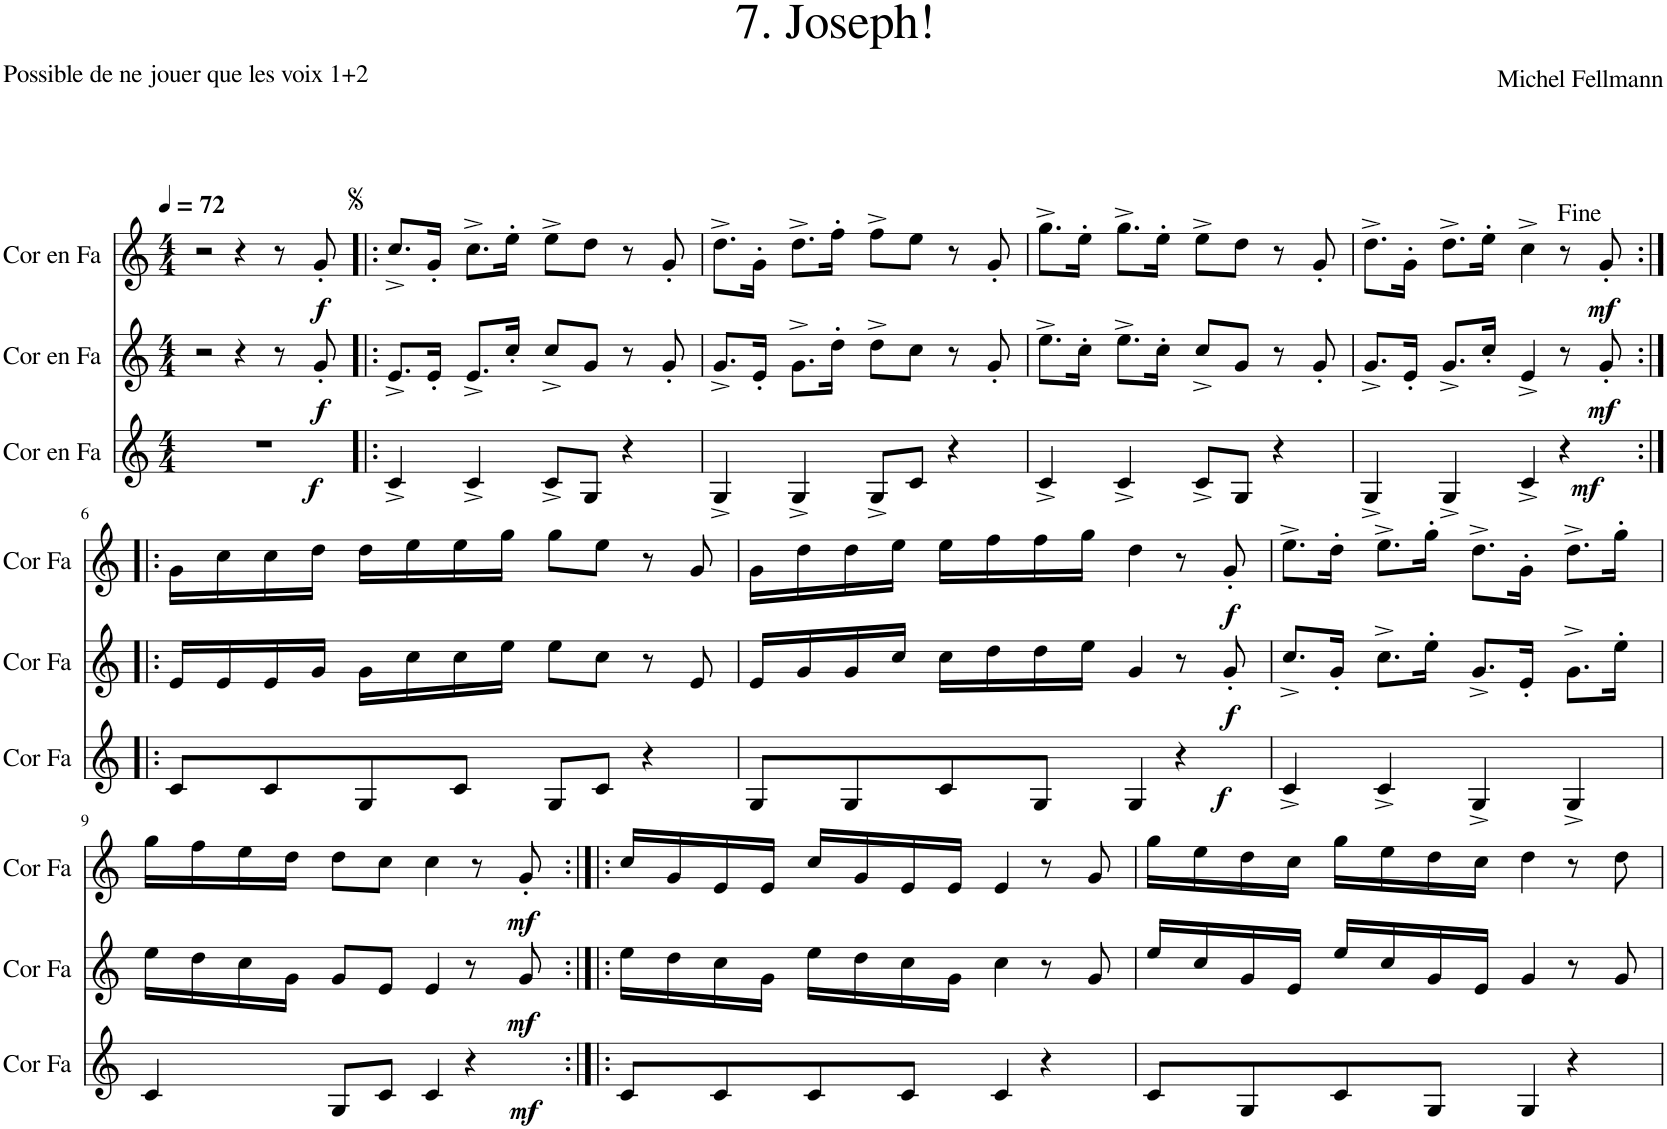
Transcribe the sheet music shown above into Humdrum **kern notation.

**kern	**dynam	**kern	**dynam	**kern	**dynam
*part3	*part3	*part2	*part2	*part1	*part1
*staff3	*staff3	*staff2	*staff2	*staff1	*staff1
*I"Cor en Fa	*	*I"Cor en Fa	*	*I"Cor en Fa	*
*I'Cor Fa	*	*I'Cor Fa	*	*I'Cor Fa	*
*clefG2	*	*clefG2	*	*clefG2	*
*Trd4c7	*	*Trd4c7	*	*Trd4c7	*
*k[]	*	*k[]	*	*k[]	*
*M4/4	*	*M4/4	*	*M4/4	*
*MM72	*	*MM72	*	*MM72	*
=1	=1	=1	=1	=1	=1
!	!LO:DY:b	!	!	!	!
1r	f	2r	.	2r	.
.	.	4r	.	4r	.
.	.	8r	.	8r	.
!	!	!	!LO:DY:b	!	!LO:DY:b
.	.	8g'/	f	8g'/	f
=2!|:	=2!|:	=2!|:	=2!|:	=2!|:	=2!|:
4c^/	.	8.e^/L	.	8.cc^/L	.
.	.	16e'/Jk	.	16g'/Jk	.
4c^/	.	8.e^/L	.	8.cc^\L	.
.	.	16cc'/Jk	.	16ee'\Jk	.
8c^/L	.	8cc^/L	.	8ee^\L	.
8G/J	.	8g/J	.	8dd\J	.
4r	.	8r	.	8r	.
.	.	8g'/	.	8g'/	.
=3	=3	=3	=3	=3	=3
4G^/	.	8.g^/L	.	8.dd^\L	.
.	.	16e'/Jk	.	16g'\Jk	.
4G^/	.	8.g^\L	.	8.dd^\L	.
.	.	16dd'\Jk	.	16ff'\Jk	.
8G^/L	.	8dd^\L	.	8ff^\L	.
8c/J	.	8cc\J	.	8ee\J	.
4r	.	8r	.	8r	.
.	.	8g'/	.	8g'/	.
=4	=4	=4	=4	=4	=4
4c^/	.	8.ee^\L	.	8.gg^\L	.
.	.	16cc'\Jk	.	16ee'\Jk	.
4c^/	.	8.ee^\L	.	8.gg^\L	.
.	.	16cc'\Jk	.	16ee'\Jk	.
8c^/L	.	8cc^/L	.	8ee^\L	.
8G/J	.	8g/J	.	8dd\J	.
4r	.	8r	.	8r	.
.	.	8g'/	.	8g'/	.
=5	=5	=5	=5	=5	=5
4G^/	.	8.g^/L	.	8.dd^\L	.
.	.	16e'/Jk	.	16g'\Jk	.
4G^/	.	8.g^/L	.	8.dd^\L	.
.	.	16cc'/Jk	.	16ee'\Jk	.
4c^/	.	4e^/	.	4cc^\	.
!	!LO:DY:b	!	!	!	!
4r	mf	8r	.	8r	.
!	!	!	!LO:DY:b	!	!LO:DY:b
.	.	8g'/	mf	8g'/	mf
!!LO:LB:g=z
=6:|!|:	=6:|!|:	=6:|!|:	=6:|!|:	=6:|!|:	=6:|!|:
8c/L	.	16e/LL	.	16g\LL	.
.	.	16e/	.	16cc\	.
8c/	.	16e/	.	16cc\	.
.	.	16g/JJ	.	16dd\JJ	.
8G/	.	16g\LL	.	16dd\LL	.
.	.	16cc\	.	16ee\	.
8c/J	.	16cc\	.	16ee\	.
.	.	16ee\JJ	.	16gg\JJ	.
8G/L	.	8ee\L	.	8gg\L	.
8c/J	.	8cc\J	.	8ee\J	.
4r	.	8r	.	8r	.
.	.	8e/	.	8g/	.
=7	=7	=7	=7	=7	=7
8G/L	.	16e/LL	.	16g\LL	.
.	.	16g/	.	16dd\	.
8G/	.	16g/	.	16dd\	.
.	.	16cc/JJ	.	16ee\JJ	.
8c/	.	16cc\LL	.	16ee\LL	.
.	.	16dd\	.	16ff\	.
8G/J	.	16dd\	.	16ff\	.
.	.	16ee\JJ	.	16gg\JJ	.
4G/	.	4g/	.	4dd\	.
!	!LO:DY:b	!	!	!	!
4r	f	8r	.	8r	.
!	!	!	!LO:DY:b	!	!LO:DY:b
.	.	8g'/	f	8g'/	f
=8	=8	=8	=8	=8	=8
4c^/	.	8.cc^/L	.	8.ee^\L	.
.	.	16g'/Jk	.	16dd'\Jk	.
4c^/	.	8.cc^\L	.	8.ee^\L	.
.	.	16ee'\Jk	.	16gg'\Jk	.
4G^/	.	8.g^/L	.	8.dd^\L	.
.	.	16e'/Jk	.	16g'\Jk	.
4G^/	.	8.g^\L	.	8.dd^\L	.
.	.	16ee'\Jk	.	16gg'\Jk	.
!!LO:LB:g=z
=9	=9	=9	=9	=9	=9
4c/	.	16ee\LL	.	16gg\LL	.
.	.	16dd\	.	16ff\	.
.	.	16cc\	.	16ee\	.
.	.	16g\JJ	.	16dd\JJ	.
8G/L	.	8g/L	.	8dd\L	.
8c/J	.	8e/J	.	8cc\J	.
4c/	.	4e/	.	4cc\	.
!	!LO:DY:b	!	!	!	!
4r	mf	8r	.	8r	.
!	!	!	!LO:DY:b	!	!LO:DY:b
.	.	8g/	mf	8g'/	mf
=10:|!|:	=10:|!|:	=10:|!|:	=10:|!|:	=10:|!|:	=10:|!|:
8c/L	.	16ee\LL	.	16cc/LL	.
.	.	16dd\	.	16g/	.
8c/	.	16cc\	.	16e/	.
.	.	16g\JJ	.	16e/JJ	.
8c/	.	16ee\LL	.	16cc/LL	.
.	.	16dd\	.	16g/	.
8c/J	.	16cc\	.	16e/	.
.	.	16g\JJ	.	16e/JJ	.
4c/	.	4cc\	.	4e/	.
4r	.	8r	.	8r	.
.	.	8g/	.	8g/	.
=11	=11	=11	=11	=11	=11
8c/L	.	16ee/LL	.	16gg\LL	.
.	.	16cc/	.	16ee\	.
8G/	.	16g/	.	16dd\	.
.	.	16e/JJ	.	16cc\JJ	.
8c/	.	16ee/LL	.	16gg\LL	.
.	.	16cc/	.	16ee\	.
8G/J	.	16g/	.	16dd\	.
.	.	16e/JJ	.	16cc\JJ	.
4G/	.	4g/	.	4dd\	.
4r	.	8r	.	8r	.
.	.	8g/	.	8dd\	.
=	=	=	=	=	=
*-	*-	*-	*-	*-	*-
